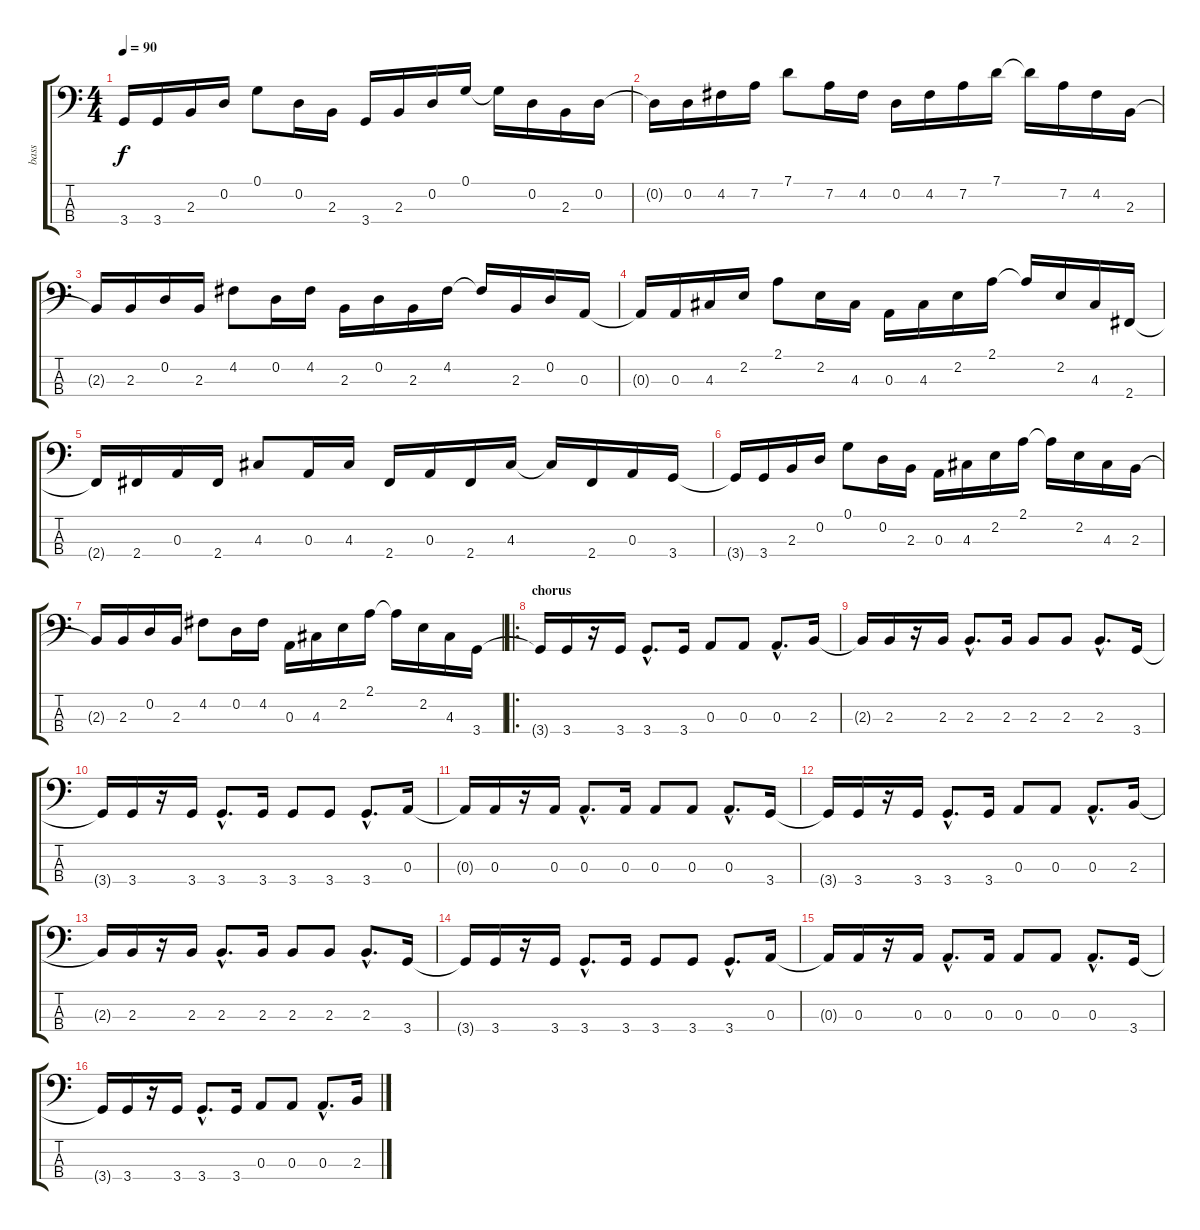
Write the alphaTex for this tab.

\track ("bass" "bass") {instrument electricbassfinger}
\staff {score tabs}
\tuning (G2 D2 A1 E1) {hide}
\ts (4 4)
\tempo 90
\clef f4
\ks c
3.4{t}.16{dy f} 3.4.16 2.3.16 0.2.16 0.1.8 0.2.16 2.3.16 3.4.16 2.3.16 0.2.16 0.1.16 0.1{t}.16 0.2.16 2.3.16 0.2.16 |
0.2{t}.16 0.2.16 4.2.16 7.2.16 7.1.8 7.2.16 4.2.16 0.2.16 4.2.16 7.2.16 7.1.16 7.1{t}.16 7.2.16 4.2.16 2.3.16 |
2.3{t}.16 2.3.16 0.2.16 2.3.16 4.2.8 0.2.16 4.2.16 2.3.16 0.2.16 2.3.16 4.2.16 4.2{t}.16 2.3.16 0.2.16 0.3.16 |
0.3{t}.16 0.3.16 4.3.16 2.2.16 2.1.8 2.2.16 4.3.16 0.3.16 4.3.16 2.2.16 2.1.16 2.1{t}.16 2.2.16 4.3.16 2.4.16 |
2.4{t}.16 2.4.16 0.3.16 2.4.16 4.3.8 0.3.16 4.3.16 2.4.16 0.3.16 2.4.16 4.3.16 4.3{t}.16 2.4.16 0.3.16 3.4.16 |
3.4{t}.16 3.4.16 2.3.16 0.2.16 0.1.8 0.2.16 2.3.16 0.3.16 4.3.16 2.2.16 2.1.16 2.1{t}.16 2.2.16 4.3.16 2.3.16 |
2.3{t}.16 2.3.16 0.2.16 2.3.16 4.2.8 0.2.16 4.2.16 0.3.16 4.3.16 2.2.16 2.1.16 2.1{t}.16 2.2.16 4.3.16 3.4.16 |
\ro
\section ("" "chorus")
3.4{t}.16 3.4.16 r.16 3.4.16 3.4{hac}.8{d} 3.4.16 0.3.8 0.3.8 0.3{hac}.8{d} 2.3.16 |
2.3{t}.16 2.3.16 r.16 2.3.16 2.3{hac}.8{d} 2.3.16 2.3.8 2.3.8 2.3{hac}.8{d} 3.4.16 |
\section ("" "")
3.4{t}.16 3.4.16 r.16 3.4.16 3.4{hac}.8{d} 3.4.16 3.4.8 3.4.8 3.4{hac}.8{d} 0.3.16 |
0.3{t}.16 0.3.16 r.16 0.3.16 0.3{hac}.8{d} 0.3.16 0.3.8 0.3.8 0.3{hac}.8{d} 3.4.16 |
3.4{t}.16 3.4.16 r.16 3.4.16 3.4{hac}.8{d} 3.4.16 0.3.8 0.3.8 0.3{hac}.8{d} 2.3.16 |
2.3{t}.16 2.3.16 r.16 2.3.16 2.3{hac}.8{d} 2.3.16 2.3.8 2.3.8 2.3{hac}.8{d} 3.4.16 |
3.4{t}.16 3.4.16 r.16 3.4.16 3.4{hac}.8{d} 3.4.16 3.4.8 3.4.8 3.4{hac}.8{d} 0.3.16 |
0.3{t}.16 0.3.16 r.16 0.3.16 0.3{hac}.8{d} 0.3.16 0.3.8 0.3.8 0.3{hac}.8{d} 3.4.16 |
3.4{t}.16 3.4.16 r.16 3.4.16 3.4{hac}.8{d} 3.4.16 0.3.8 0.3.8 0.3{hac}.8{d} 2.3.16
